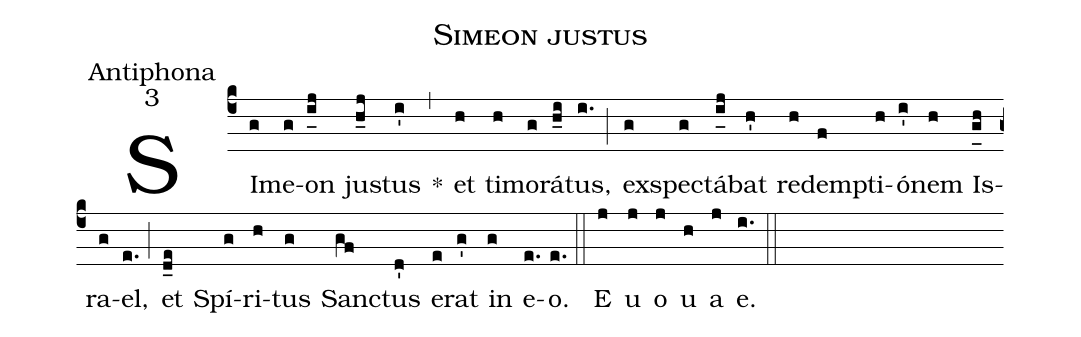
name:Simeon justus;
office-part:Antiphona;
mode:3;
%%
(c4) SI(g)me(g)on(i_[uh:l]j) ju(h_j)stus(i') *(,) et(h) ti(h)mo(g)rá(h_i)tus,(i.) (;) ex(g)spe(g)ctá(i_[uh:l]j)bat(h') red(h)em(f)pti(h)ó(i')nem(h) Is(g_[uh:l]h)ra(g)el,(e.) (;) et(d_e) Spí(g)ri(h)tus(g) San(gf)ctus(d') e(e)rat(g') in(g) e(e.)o.(e.) (::) <eu>E(j) u(j) o(j) u(h) a(j) e.</eu>(i.) (::)
